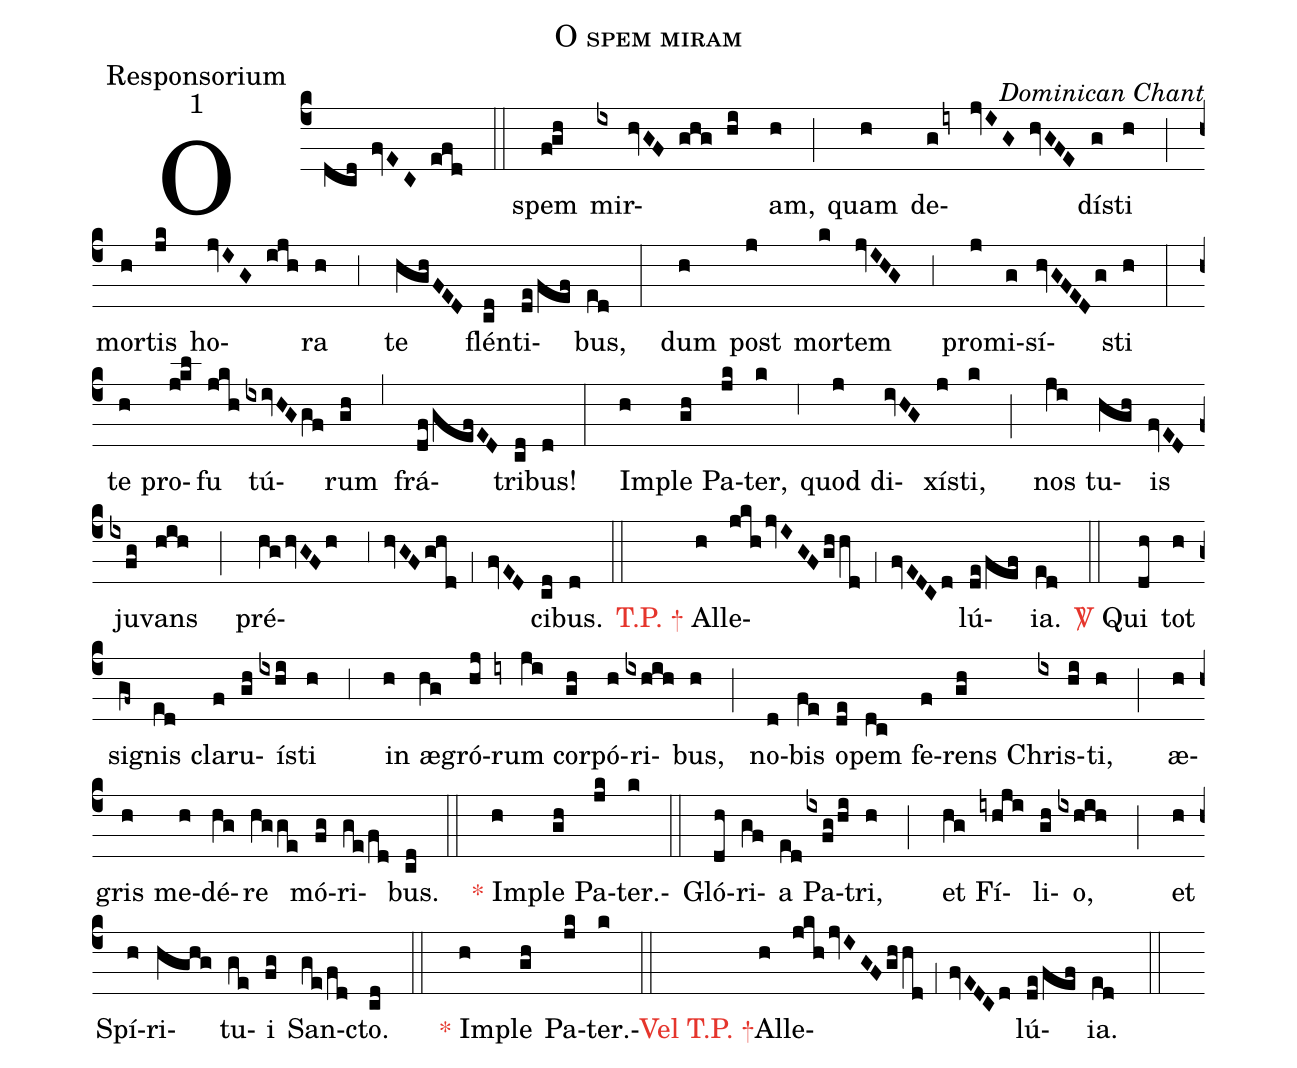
name:O spem miram;
office-part:Responsorium;
mode:1;
commentary:Dominican Chant;
%%
(c4)O(dcd fvEC efd ::) spem(fgh) mir(ix hvGF ghg hi )am,(h ;) quam(h) de(giy jvIG hvGFE)dí(g)sti (h ;)
mor(h)tis(jk) ho(jvIG ijh)ra(h ;3) te(hghFED) flén(cd)ti(de/fef)bus,(ed :)
dum(h) post(j) mor(k)tem(jvIHG ;3) pro(j)mi(g)sí(hvGFED/g)sti(h :)
te(h) pro(jkl)fu(jkh) tú(ixivHGgf)rum(gh ;5) frá(df/gefED)tri(cd)bus!(d :)
Im(h)ple(gh) Pa-(jk)ter,(k ;6) quod(j) di(ivHG)xís(j)ti,(k ;)
nos(ji) tu(hgh)is(fvED) ju(ixfg)vans(hih ;) pré(hg/hvGF/h ;3/hvGFghd/;1/fvED)ci(cd)bus.(d ::)
<c>T.P. +</c> Al(h)le(jkh/jvIGFghhd/;1/fvEDCd)lú(de/fef)ia.(ed ::)
<c><sp>V/</sp></c> Qui(dh) tot(h) sig(gf~)nis(ed) clar(f)u(gh)ís(ixhi)ti(h ;3)
in(h) æ(hg)gró(hj)rum(iy ji) cor(gh)pó(h)ri(ixhih)bus,(h ;)
no(d)bis(fe) op(de)em(dc) fe(f)rens(gh) Chris(ix hi)ti, (h ;)
æ(h)gris(h) me(h)dé(hg)re(hg/ge) mó(fg)ri(ge/fd)bus.(cd ::)
<c>*</c> Im(h)ple(gh) Pa-(jk)ter.(k ::)Gló(dh)ri(gf)a(ed) Pa(ixfg/hi)tri,(h ;) et(hg) Fí(iyhji)li(gh)o,(ixhih ;) et(h) Spí(h)ri(hghg)tu(ge)i(fg) San(ge/fd)cto.(cd ::) <c>*</c> Im(h)ple(gh) Pa-(jk)ter.(k ::)<c>Vel T.P. +</c>()Al(h)le(jkh/jvIGFghhd/;1/fvEDCd)lú(de/fef)ia.(ed ::)
